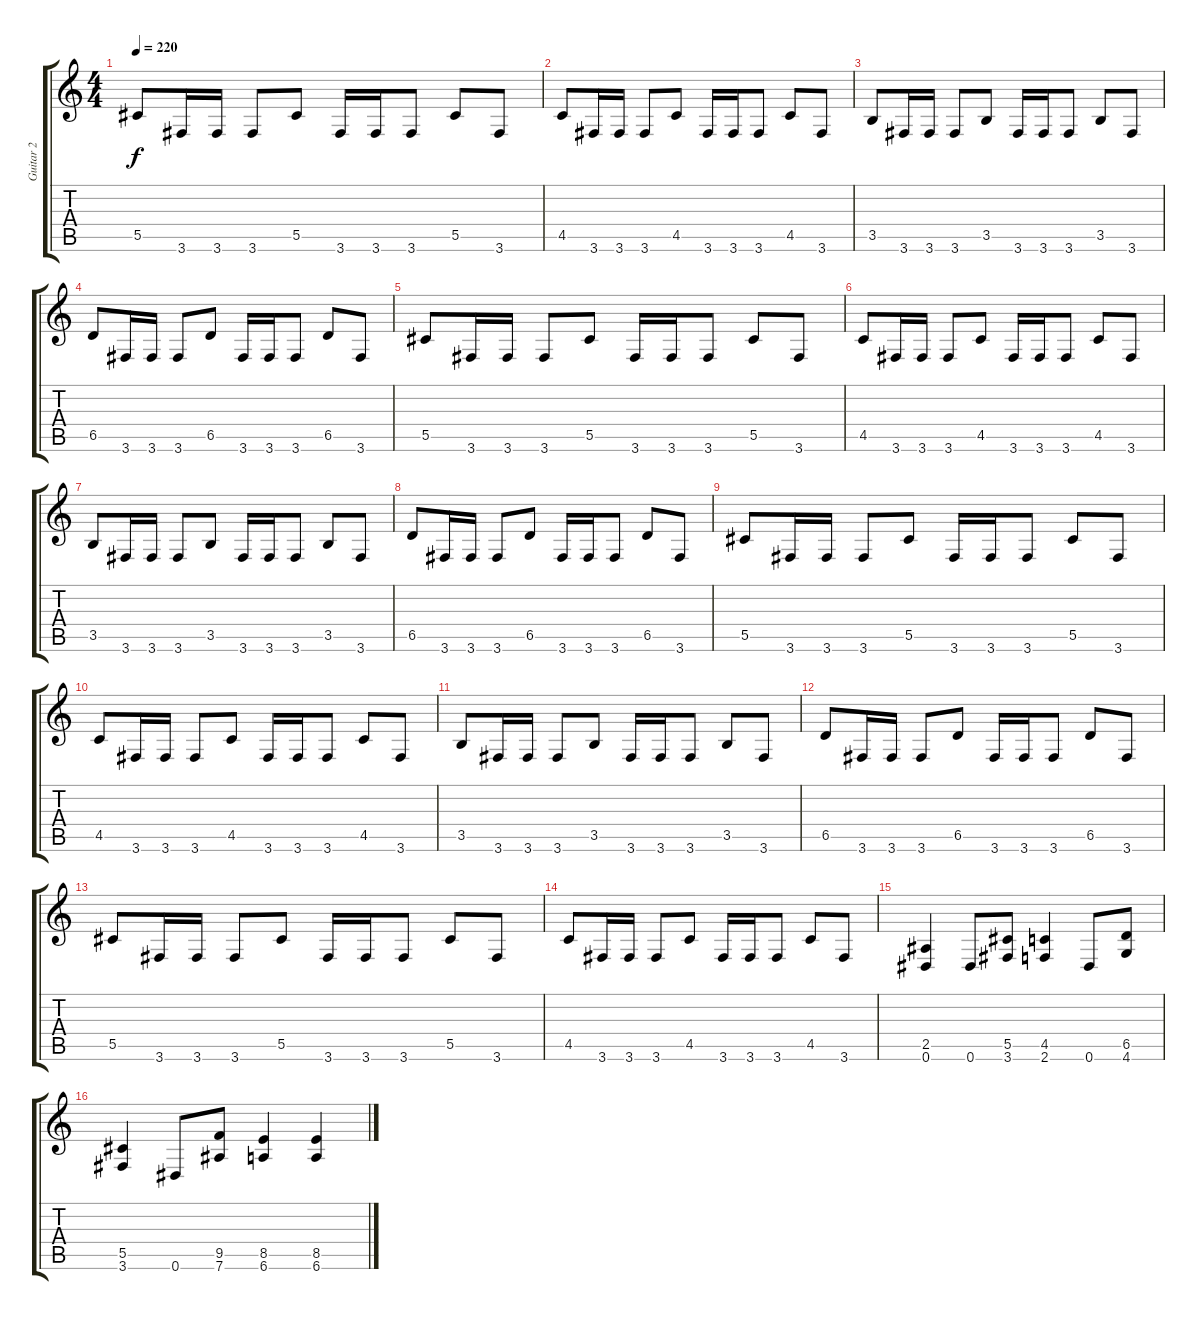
\track ("Guitar 2" "Guitar 2") {instrument distortionguitar}
\staff {score tabs}
\tuning (Eb4 Bb3 Gb3 Db3 Ab2 Eb2) {hide}
\ts (4 4)
\tempo 220
\clef g2
\ks c
5.5.8{dy f} 3.6.16 3.6.16 3.6.8 5.5.8 3.6.16 3.6.16 3.6.8 5.5.8 3.6.8 |
4.5.8 3.6.16 3.6.16 3.6.8 4.5.8 3.6.16 3.6.16 3.6.8 4.5.8 3.6.8 |
3.5.8 3.6.16 3.6.16 3.6.8 3.5.8 3.6.16 3.6.16 3.6.8 3.5.8 3.6.8 |
6.5.8 3.6.16 3.6.16 3.6.8 6.5.8 3.6.16 3.6.16 3.6.8 6.5.8 3.6.8 |
5.5.8 3.6.16 3.6.16 3.6.8 5.5.8 3.6.16 3.6.16 3.6.8 5.5.8 3.6.8 |
4.5.8 3.6.16 3.6.16 3.6.8 4.5.8 3.6.16 3.6.16 3.6.8 4.5.8 3.6.8 |
3.5.8 3.6.16 3.6.16 3.6.8 3.5.8 3.6.16 3.6.16 3.6.8 3.5.8 3.6.8 |
6.5.8 3.6.16 3.6.16 3.6.8 6.5.8 3.6.16 3.6.16 3.6.8 6.5.8 3.6.8 |
5.5.8 3.6.16 3.6.16 3.6.8 5.5.8 3.6.16 3.6.16 3.6.8 5.5.8 3.6.8 |
4.5.8 3.6.16 3.6.16 3.6.8 4.5.8 3.6.16 3.6.16 3.6.8 4.5.8 3.6.8 |
3.5.8 3.6.16 3.6.16 3.6.8 3.5.8 3.6.16 3.6.16 3.6.8 3.5.8 3.6.8 |
6.5.8 3.6.16 3.6.16 3.6.8 6.5.8 3.6.16 3.6.16 3.6.8 6.5.8 3.6.8 |
5.5.8 3.6.16 3.6.16 3.6.8 5.5.8 3.6.16 3.6.16 3.6.8 5.5.8 3.6.8 |
4.5.8 3.6.16 3.6.16 3.6.8 4.5.8 3.6.16 3.6.16 3.6.8 4.5.8 3.6.8 |
(2.5 0.6).4 0.6.8 (5.5 3.6).8 (4.5 2.6).4 0.6.8 (6.5 4.6).8 |
(5.5 3.6).4 0.6.8 (9.5 7.6).8 (8.5 6.6).4 (8.5{ss} 6.6{ss}).4
